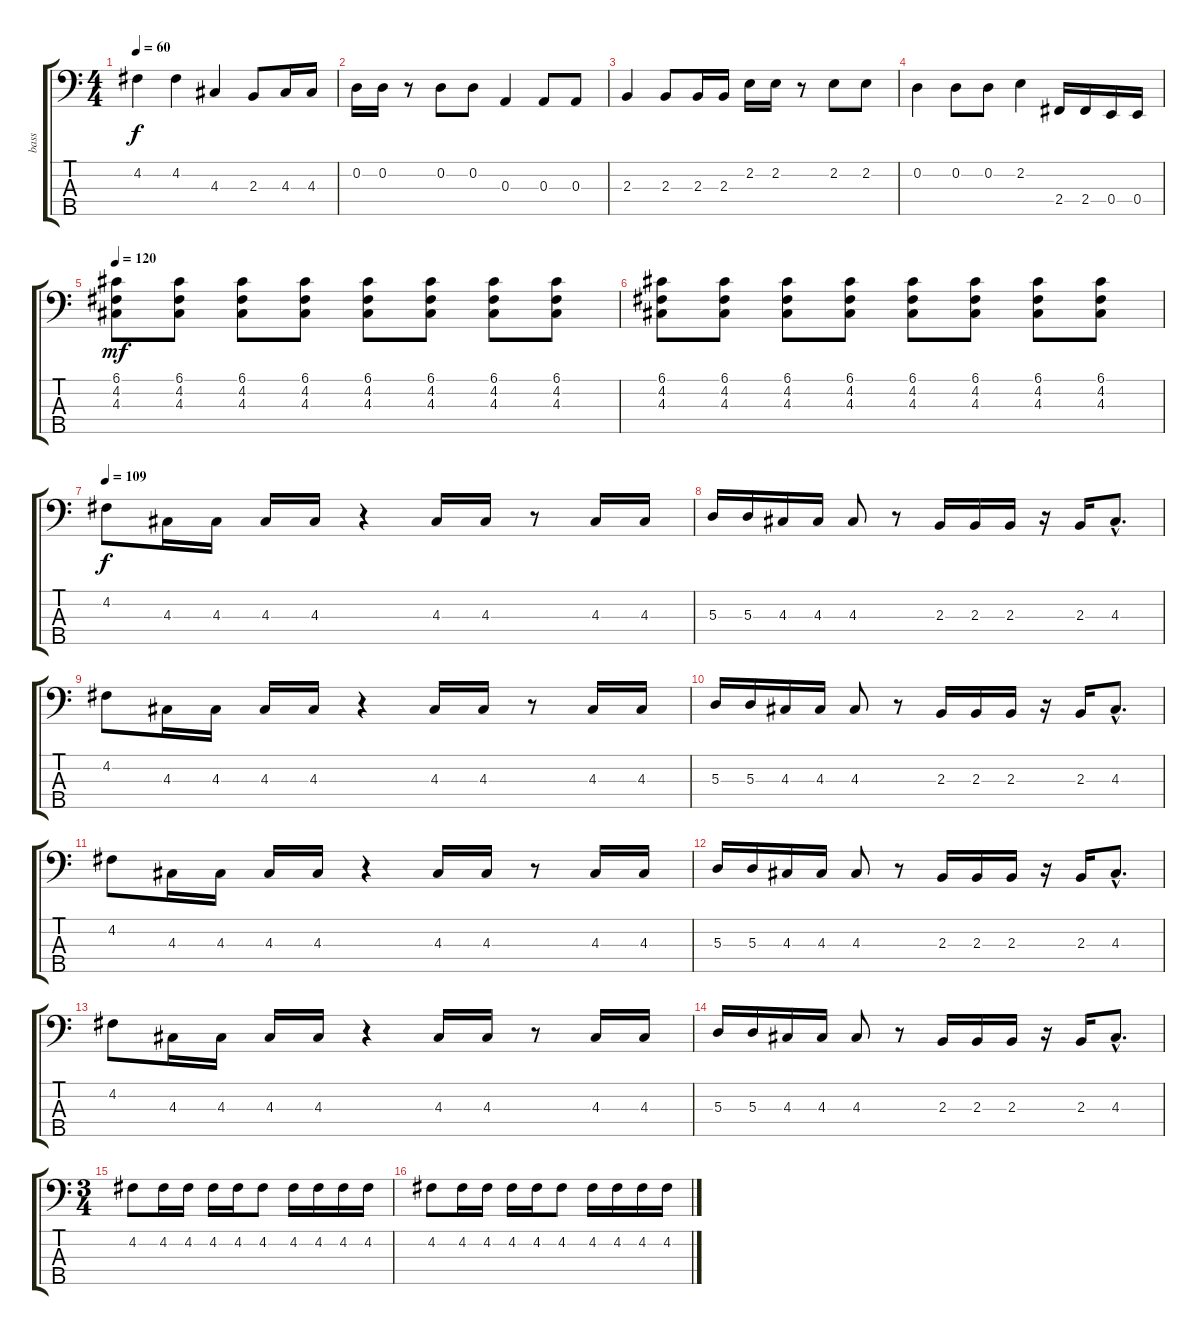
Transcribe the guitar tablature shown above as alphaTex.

\track ("bass" "bass") {instrument electricbassfinger}
\staff {score tabs}
\tuning (G2 D2 A1 E1 B0) {hide}
\ts (4 4)
\tempo 60
\clef f4
\ks c
4.2.4{dy f} 4.2.4 4.3.4 2.3.8 4.3.16 4.3.16 |
0.2.16 0.2.16 r.8 0.2.8 0.2.8 0.3.4 0.3.8 0.3.8 |
2.3.4 2.3.8 2.3.16 2.3.16 2.2.16 2.2.16 r.8 2.2.8 2.2.8 |
0.2.4 0.2.8 0.2.8 2.2.4 2.4.16 2.4.16 0.4.16 0.4.16 |
\tempo 120
(6.1 4.2 4.3).8{dy mf} (6.1 4.2 4.3).8 (6.1 4.2 4.3).8 (6.1 4.2 4.3).8 (6.1 4.2 4.3).8 (6.1 4.2 4.3).8 (6.1 4.2 4.3).8 (6.1 4.2 4.3).8 |
(6.1 4.2 4.3).8 (6.1 4.2 4.3).8 (6.1 4.2 4.3).8 (6.1 4.2 4.3).8 (6.1 4.2 4.3).8 (6.1 4.2 4.3).8 (6.1 4.2 4.3).8 (6.1 4.2 4.3).8 |
\tempo 109
4.2.8{dy f} 4.3.16 4.3.16 4.3.16 4.3.16 r.4 4.3.16 4.3.16 r.8 4.3.16 4.3.16 |
5.3.16 5.3.16 4.3.16 4.3.16 4.3.8 r.8 2.3.16 2.3.16 2.3.16 r.16 2.3.16 4.3{hac}.8{d} |
4.2.8 4.3.16 4.3.16 4.3.16 4.3.16 r.4 4.3.16 4.3.16 r.8 4.3.16 4.3.16 |
5.3.16 5.3.16 4.3.16 4.3.16 4.3.8 r.8 2.3.16 2.3.16 2.3.16 r.16 2.3.16 4.3{hac}.8{d} |
4.2.8 4.3.16 4.3.16 4.3.16 4.3.16 r.4 4.3.16 4.3.16 r.8 4.3.16 4.3.16 |
5.3.16 5.3.16 4.3.16 4.3.16 4.3.8 r.8 2.3.16 2.3.16 2.3.16 r.16 2.3.16 4.3{hac}.8{d} |
4.2.8 4.3.16 4.3.16 4.3.16 4.3.16 r.4 4.3.16 4.3.16 r.8 4.3.16 4.3.16 |
5.3.16 5.3.16 4.3.16 4.3.16 4.3.8 r.8 2.3.16 2.3.16 2.3.16 r.16 2.3.16 4.3{hac}.8{d} |
\ts (3 4)
4.2.8 4.2.16 4.2.16 4.2.16 4.2.16 4.2.8 4.2.16 4.2.16 4.2.16 4.2.16 |
4.2.8 4.2.16 4.2.16 4.2.16 4.2.16 4.2.8 4.2.16 4.2.16 4.2.16 4.2.16
